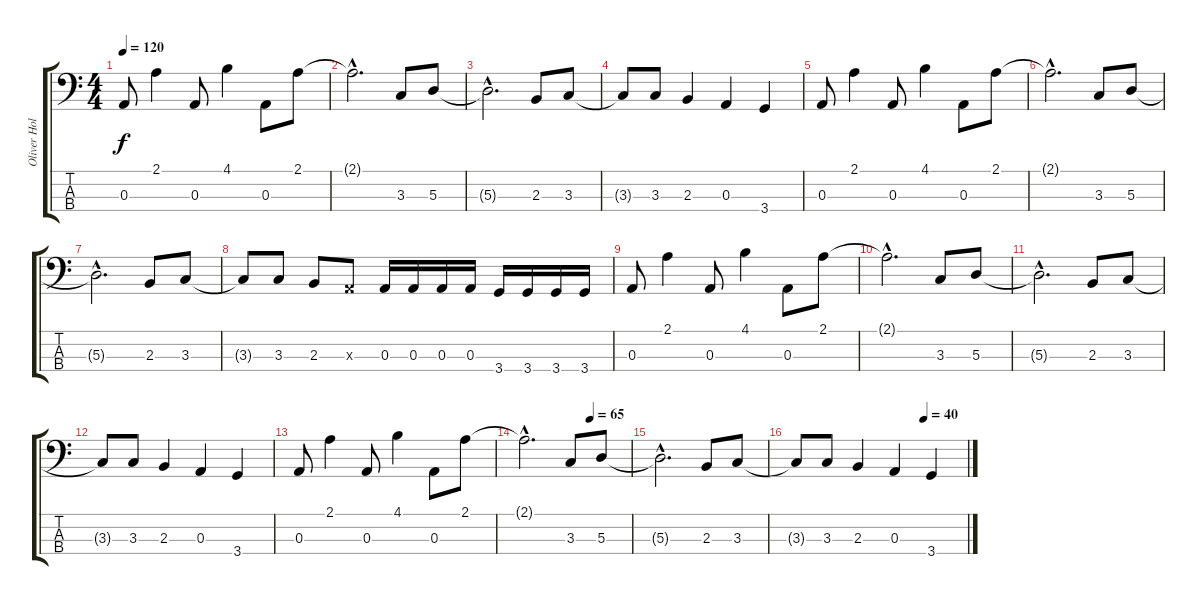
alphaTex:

\track ("Oliver Holzwarth" "Oliver Hol") {instrument electricbassfinger}
\staff {score tabs}
\tuning (G2 D2 A1 E1) {hide}
\ts (4 4)
\tempo 120
\clef f4
\ks c
0.3.8{dy f} 2.1.4 0.3.8 4.1.4 0.3.8 2.1.8 |
2.1{hac t}.2{d} 3.3.8 5.3.8 |
5.3{hac t}.2{d} 2.3.8 3.3.8 |
3.3{t}.8 3.3.8 2.3.4 0.3.4 3.4.4 |
0.3.8 2.1.4 0.3.8 4.1.4 0.3.8 2.1.8 |
2.1{hac t}.2{d} 3.3.8 5.3.8 |
5.3{hac t}.2{d} 2.3.8 3.3.8 |
3.3{t}.8 3.3.8 2.3.8 0.3{x}.8 0.3.16 0.3.16 0.3.16 0.3.16 3.4.16 3.4.16 3.4.16 3.4.16 |
0.3.8 2.1.4 0.3.8 4.1.4 0.3.8 2.1.8 |
2.1{hac t}.2{d} 3.3.8 5.3.8 |
5.3{hac t}.2{d} 2.3.8 3.3.8 |
3.3{t}.8 3.3.8 2.3.4 0.3.4 3.4.4 |
0.3.8 2.1.4 0.3.8 4.1.4 0.3.8 2.1.8 |
\tempo (65 0.625)
2.1{hac t}.2{d} 3.3.8 5.3.8 |
5.3{hac t}.2{d} 2.3.8 3.3.8 |
\tempo (40 0.75)
3.3{t}.8 3.3.8 2.3.4 0.3.4 3.4.4
